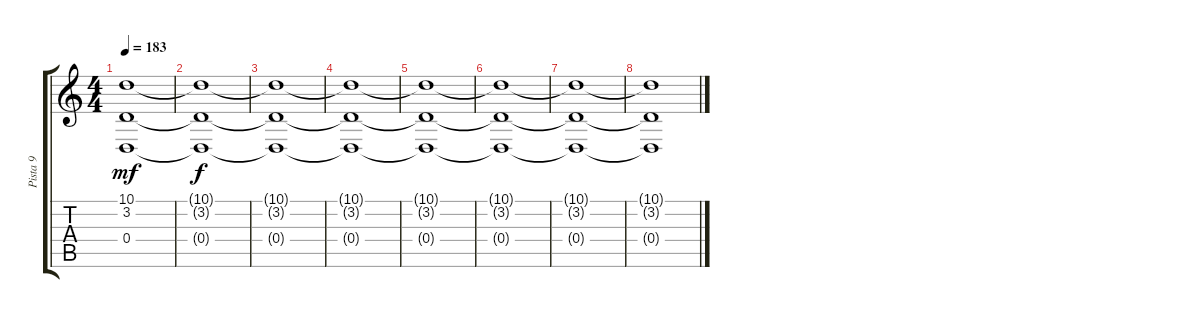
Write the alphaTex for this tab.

\track ("Pista 9" "Pista 9") {instrument synthstrings1}
\staff {score tabs}
\tuning (E4 B3 G3 D3 A2 E2) {hide}
\ts (4 4)
\tempo 183
\clef g2
\ks c
(10.1 3.2 0.4).1{dy mf volume 4 instrument pad2warm} |
(10.1{t} 3.2{t} 0.4{t}).1{dy f} |
(10.1{t} 3.2{t} 0.4{t}).1 |
(10.1{t} 3.2{t} 0.4{t}).1 |
(10.1{t} 3.2{t} 0.4{t}).1{volume 0} |
(10.1{t} 3.2{t} 0.4{t}).1 |
(10.1{t} 3.2{t} 0.4{t}).1 |
(10.1{t} 3.2{t} 0.4{t}).1
